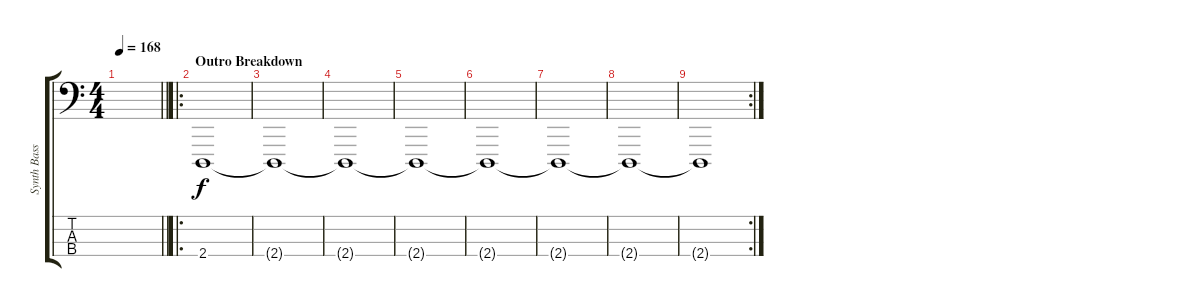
\track ("Synth Bass" "Synth Bass") {instrument pad2warm}
\staff {score tabs}
\tuning (F2 C2 G1 C1) {hide}
\ts (4 4)
\tempo 168
\clef f4
\barLineRight lightlight
\ks c
|
\ro
\section ("" "Outro Breakdown")
2.4.1 |
2.4{t}.1 |
2.4{t}.1 |
2.4{t}.1 |
2.4{t}.1 |
2.4{t}.1 |
2.4{t}.1 |
\rc 2
2.4{t}.1
